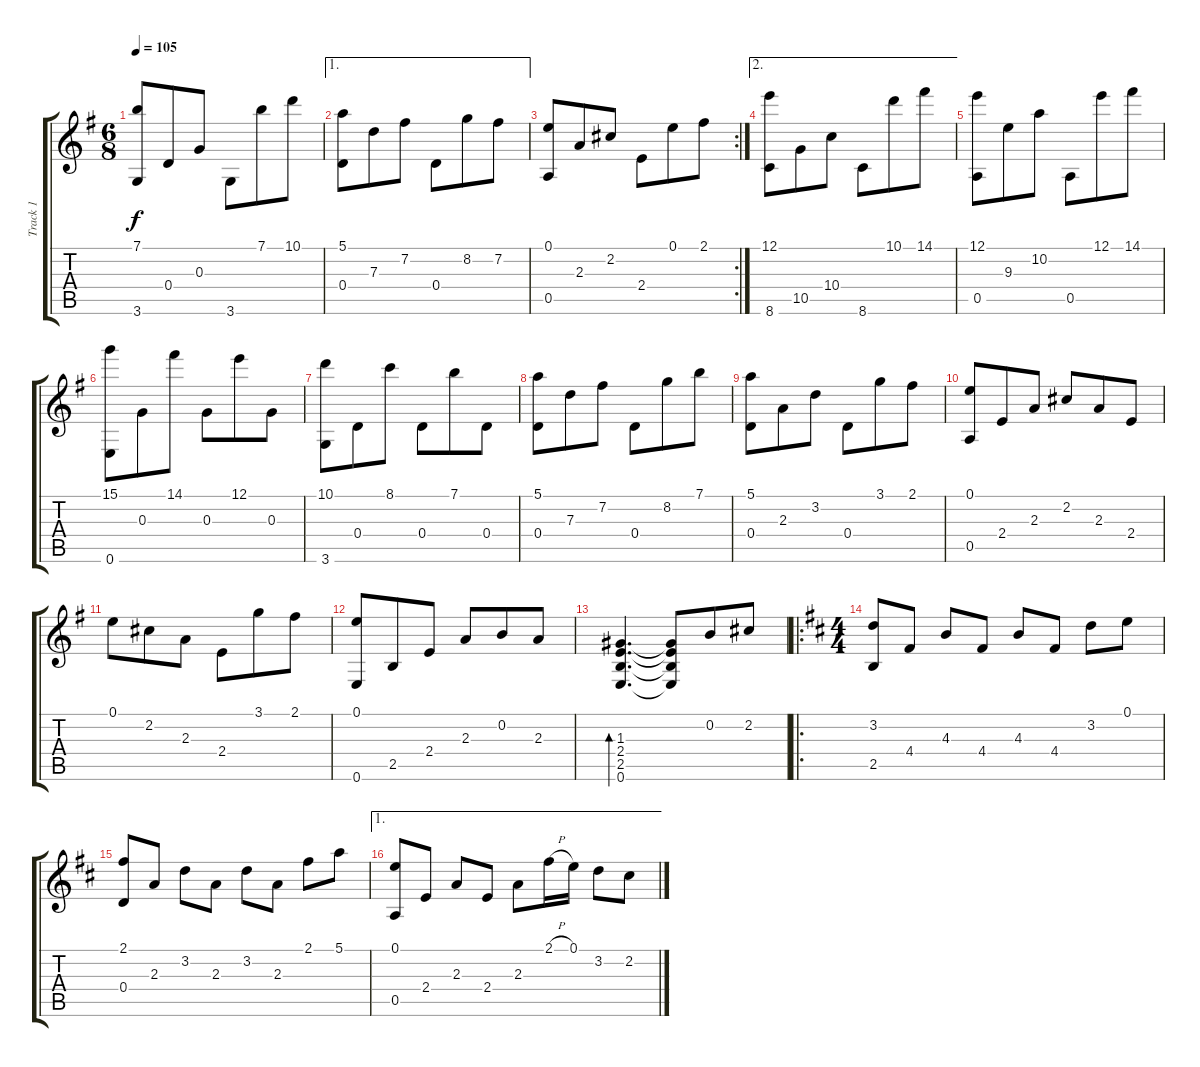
\track ("Track 1" "Track 1") {instrument acousticguitarnylon}
\staff {score tabs}
\tuning (E4 B3 G3 D3 A2 E2) {hide}
\ts (6 8)
\tempo 105
\clef g2
\ks eminor
(7.1 3.6).8{dy f} 0.4.8 0.3.8 3.6.8 7.1.8 10.1.8 |
\ae 1
(5.1 0.4).8 7.3.8 7.2.8 0.4.8 8.2.8 7.2.8 |
\rc 2
(0.1 0.5).8 2.3.8 2.2.8 2.4.8 0.1.8 2.1.8 |
\ae 2
(12.1 8.6).8 10.5.8 10.4.8 8.6.8 10.1.8 14.1.8 |
(12.1 0.5).8 9.3.8 10.2.8 0.5.8 12.1.8 14.1.8 |
(15.1 0.6).8 0.3.8 14.1.8 0.3.8 12.1.8 0.3.8 |
(10.1 3.6).8 0.4.8 8.1.8 0.4.8 7.1.8 0.4.8 |
(5.1 0.4).8 7.3.8 7.2.8 0.4.8 8.2.8 7.1.8 |
(5.1 0.4).8 2.3.8 3.2.8 0.4.8 3.1.8 2.1.8 |
(0.1 0.5).8 2.4.8 2.3.8 2.2.8 2.3.8 2.4.8 |
0.1.8 2.2.8 2.3.8 2.4.8 3.1.8 2.1.8 |
(0.1 0.6).8 2.5.8 2.4.8 2.3.8 0.2.8 2.3.8 |
(1.3 2.4 2.5 0.6).4{d bd 60} (1.3{t} 2.4{t} 2.5{t} 0.6{t}).8 0.2.8 2.2.8 |
\ro
\ts (4 4)
\ks bminor
(3.2 2.5).8 4.4.8 4.3.8 4.4.8 4.3.8 4.4.8 3.2.8 0.1.8 |
(2.1 0.4).8 2.3.8 3.2.8 2.3.8 3.2.8 2.3.8 2.1.8 5.1.8 |
\ae 1
(0.1 0.5).8 2.4.8 2.3.8 2.4.8 2.3.8 2.1{h}.16 0.1.16 3.2.8 2.2.8
